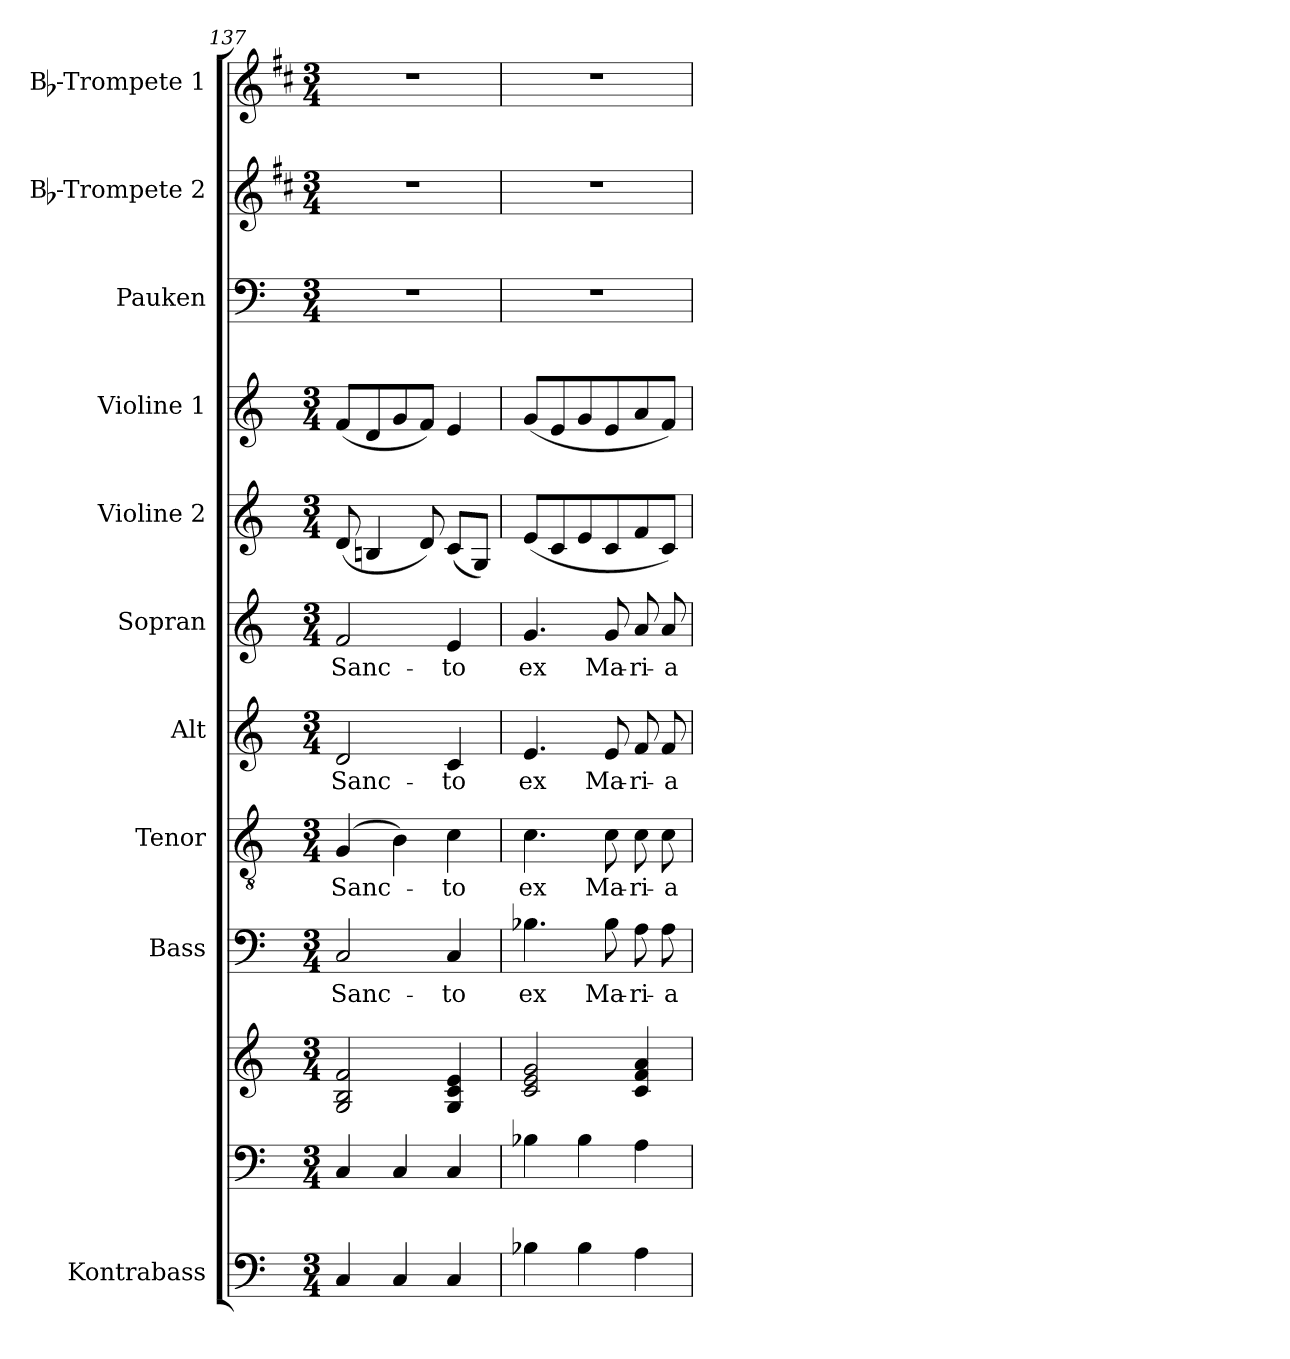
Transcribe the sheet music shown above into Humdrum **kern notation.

**kern	**kern	**kern	**kern	**text	**kern	**text	**kern	**text	**kern	**text	**kern	**kern	**kern	**kern	**kern
*part11	*part10	*part10	*part9	*part9	*part8	*part8	*part7	*part7	*part6	*part6	*part5	*part4	*part3	*part2	*part1
*staff12	*staff11	*staff10	*staff9	*staff9	*staff8	*staff8	*staff7	*staff7	*staff6	*staff6	*staff5	*staff4	*staff3	*staff2	*staff1
*I"Kontrabass	*	*	*I"Bass	*	*I"Tenor	*	*I"Alt	*	*I"Sopran	*	*I"Violine 2	*I"Violine 1	*I"Pauken	*I"Bb-Trompete 2	*I"Bb-Trompete 1
*I'Kb.	*	*	*I'B.	*	*I'T.	*	*I'A.	*	*I'S.	*	*I'Vl. 2	*I'Vl. 1	*I'Pk.	*I'Bb Trp. 2	*I'Bb Trp. 1
*clefF4	*clefF4	*clefG2	*clefF4	*	*clefGv2	*	*clefG2	*	*clefG2	*	*clefG2	*clefG2	*clefF4	*clefG2	*clefG2
*ITrd7c12	*	*	*	*	*	*	*	*	*	*	*	*	*	*ITrd1c2	*ITrd1c2
*k[]	*k[]	*k[]	*k[]	*	*k[]	*	*k[]	*	*k[]	*	*k[]	*k[]	*k[]	*k[]	*k[]
*C:	*C:	*C:	*C:	*	*C:	*	*C:	*	*C:	*	*C:	*C:	*C:	*C:	*C:
*M3/4	*M3/4	*M3/4	*M3/4	*	*M3/4	*	*M3/4	*	*M3/4	*	*M3/4	*M3/4	*M3/4	*M3/4	*M3/4
=137	=137	=137	=137	=137	=137	=137	=137	=137	=137	=137	=137	=137	=137	=137	=137
!	!	!	!	!LO:LY:b	!	!LO:LY:b	!	!LO:LY:b	!	!LO:LY:b	!	!	!	!	!
4CC/	4C/	2G/ 2B/ 2f/	2C/	Sanc-	(4G/	Sanc-	2d/	Sanc-	2f/	Sanc-	(<8d/	(<8f/L	2.r	2.r	2.r
.	.	.	.	.	.	.	.	.	.	.	4Bn/	8d/	.	.	.
4CC/	4C/	.	.	.	4B\)	.	.	.	.	.	.	8g/	.	.	.
.	.	.	.	.	.	.	.	.	.	.	8d/)	8f/J)	.	.	.
!	!	!	!	!LO:LY:b	!	!LO:LY:b	!	!LO:LY:b	!	!LO:LY:b	!	!	!	!	!
4CC/	4C/	4G/ 4c/ 4e/	4C/	-to	4c\	-to	4c/	-to	4e/	-to	(<8c/L	4e/	.	.	.
.	.	.	.	.	.	.	.	.	.	.	8G/J)	.	.	.	.
=138	=138	=138	=138	=138	=138	=138	=138	=138	=138	=138	=138	=138	=138	=138	=138
!	!	!	!	!LO:LY:b	!	!LO:LY:b	!	!LO:LY:b	!	!LO:LY:b	!	!	!	!	!
4BB-X\	4B-X\	2c/ 2e/ 2g/	4.B-X\	ex	4.c\	ex	4.e/	ex	4.g/	ex	(<8e/L	(<8g/L	2.r	2.r	2.r
.	.	.	.	.	.	.	.	.	.	.	8c/	8e/	.	.	.
4BB-\	4B-\	.	.	.	.	.	.	.	.	.	8e/	8g/	.	.	.
!	!	!	!	!LO:LY:b	!	!LO:LY:b	!	!LO:LY:b	!	!LO:LY:b	!	!	!	!	!
.	.	.	8B-\	Ma-	8c\	Ma-	8e/	Ma-	8g/	Ma-	8c/	8e/	.	.	.
!	!	!	!	!LO:LY:b	!	!LO:LY:b	!	!LO:LY:b	!	!LO:LY:b	!	!	!	!	!
4AA\	4A\	4c/ 4f/ 4a/	8A\	-ri-	8c\	-ri-	8f/	-ri-	8a/	-ri-	8f/	8a/	.	.	.
!	!	!	!	!LO:LY:b	!	!LO:LY:b	!	!LO:LY:b	!	!LO:LY:b	!	!	!	!	!
.	.	.	8A\	-a	8c\	-a	8f/	-a	8a/	-a	8c/J)	8f/J)	.	.	.
=	=	=	=	=	=	=	=	=	=	=	=	=	=	=	=
*-	*-	*-	*-	*-	*-	*-	*-	*-	*-	*-	*-	*-	*-	*-	*-
